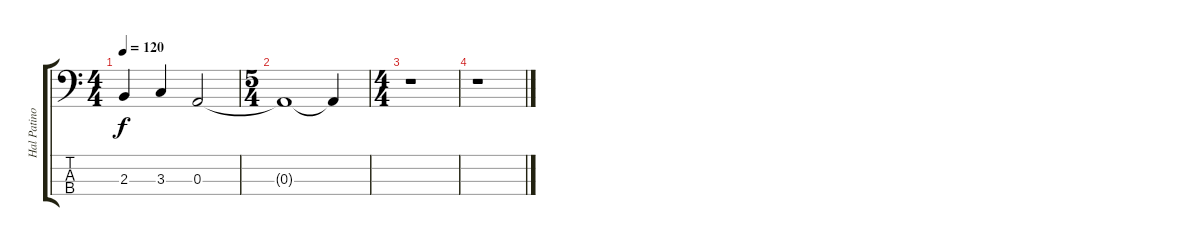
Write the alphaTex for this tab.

\track ("Hal Patino" "Hal Patino") {instrument electricbassfinger}
\staff {score tabs}
\tuning (G2 D2 A1 E1) {hide}
\ts (4 4)
\tempo 120
\clef f4
\ks c
2.3.4{dy f} 3.3.4 0.3.2 |
\ts (5 4)
0.3{t}.1 0.3{t}.4 |
\ts (4 4)
r.1 |
r.1
